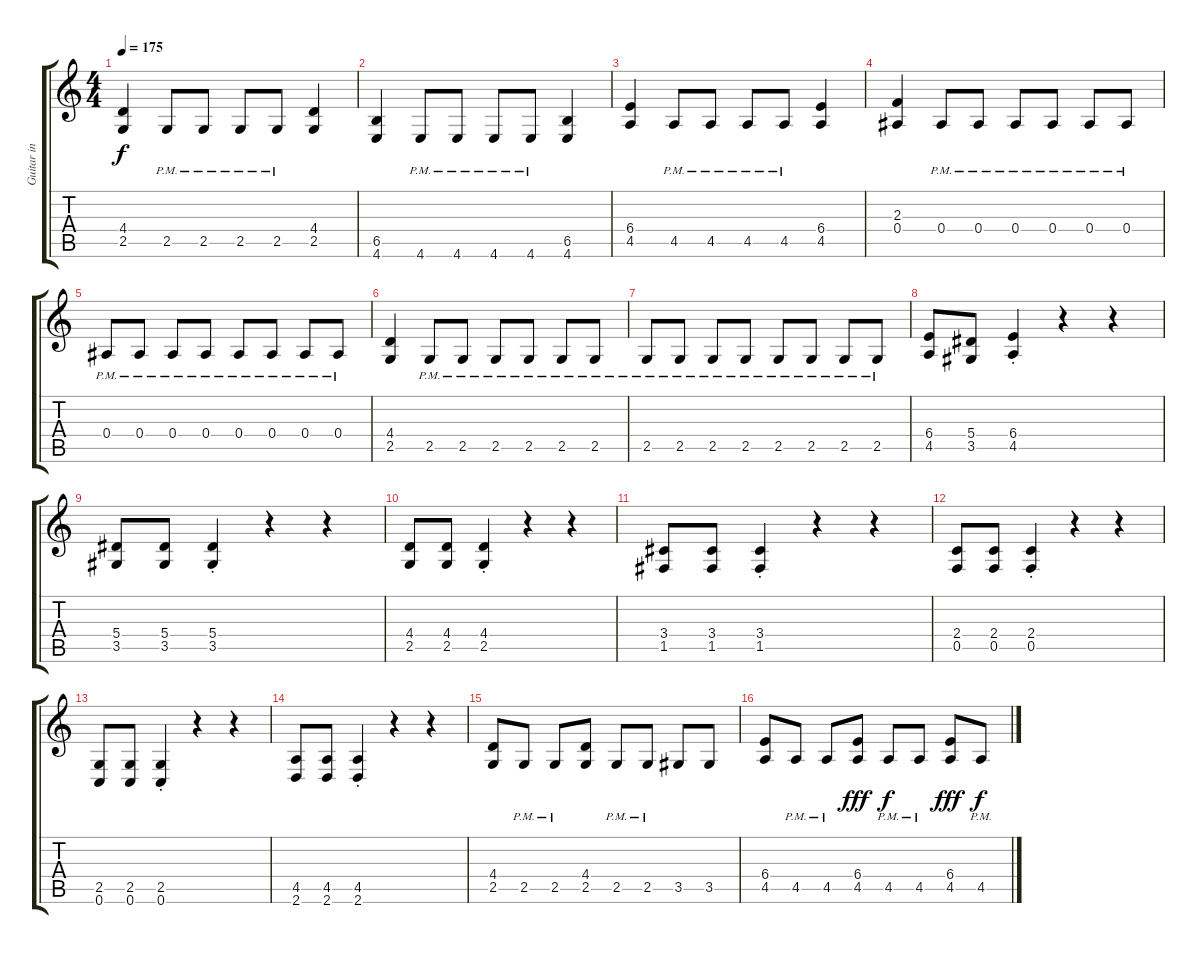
\track ("Guitar in do" "Guitar in ") {instrument distortionguitar}
\staff {score tabs}
\tuning (C4 G3 Eb3 Bb2 F2 C2) {hide}
\ts (4 4)
\tempo 175
\clef g2
\ks c
(4.4 2.5).4{dy f} 2.5{pm}.8 2.5{pm}.8 2.5{pm}.8 2.5{pm}.8 (4.4 2.5).4 |
(6.5 4.6).4 4.6{pm}.8 4.6{pm}.8 4.6{pm}.8 4.6{pm}.8 (6.5 4.6).4 |
(6.4 4.5).4 4.5{pm}.8 4.5{pm}.8 4.5{pm}.8 4.5{pm}.8 (6.4 4.5).4 |
(2.3 0.4).4 0.4{pm}.8 0.4{pm}.8 0.4{pm}.8 0.4{pm}.8 0.4{pm}.8 0.4{pm}.8 |
0.4{pm}.8 0.4{pm}.8 0.4{pm}.8 0.4{pm}.8 0.4{pm}.8 0.4{pm}.8 0.4{pm}.8 0.4{pm}.8 |
(4.4 2.5).4 2.5{pm}.8 2.5{pm}.8 2.5{pm}.8 2.5{pm}.8 2.5{pm}.8 2.5{pm}.8 |
2.5{pm}.8 2.5{pm}.8 2.5{pm}.8 2.5{pm}.8 2.5{pm}.8 2.5{pm}.8 2.5{pm}.8 2.5{pm}.8 |
(6.4 4.5).8 (5.4 3.5).8 (6.4{st} 4.5{st}).4 r.4 r.4 |
(5.4 3.5).8 (5.4 3.5).8 (5.4{st} 3.5{st}).4 r.4 r.4 |
(4.4 2.5).8 (4.4 2.5).8 (4.4{st} 2.5{st}).4 r.4 r.4 |
(3.4 1.5).8 (3.4 1.5).8 (3.4{st} 1.5{st}).4 r.4 r.4 |
(2.4 0.5).8 (2.4 0.5).8 (2.4{st} 0.5{st}).4 r.4 r.4 |
(2.5 0.6).8 (2.5 0.6).8 (2.5{st} 0.6{st}).4 r.4 r.4 |
(4.5 2.6).8 (4.5 2.6).8 (4.5{st} 2.6{st}).4 r.4 r.4 |
(4.4 2.5).8 2.5{pm}.8 2.5{pm}.8 (4.4 2.5).8 2.5{pm}.8 2.5{pm}.8 3.5.8 3.5.8 |
(6.4 4.5).8 4.5{pm}.8 4.5{pm}.8 (6.4 4.5).8{dy fff} 4.5{pm}.8{dy f} 4.5{pm}.8 (6.4 4.5).8{dy fff} 4.5{pm}.8{dy f}
